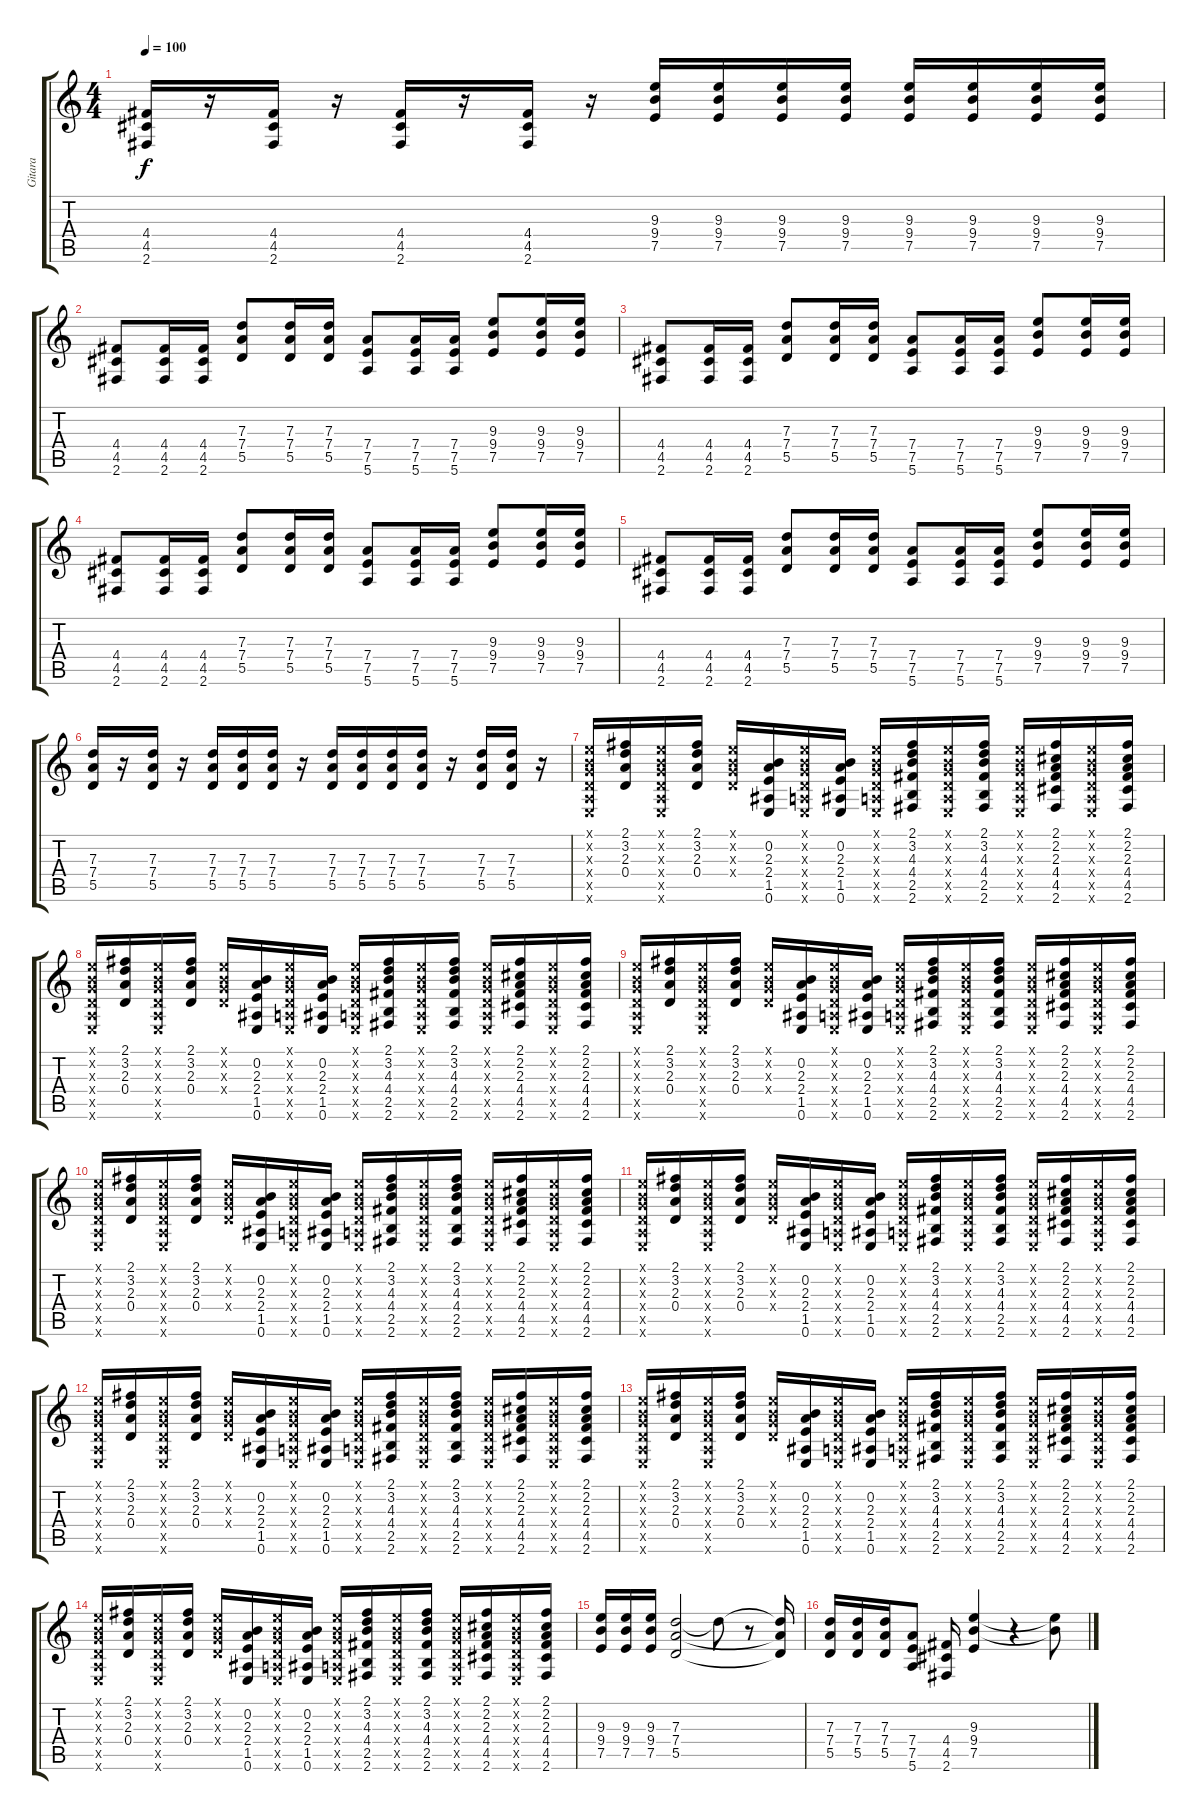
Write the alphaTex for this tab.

\track ("Gitara" "Gitara") {instrument distortionguitar}
\staff {score tabs}
\tuning (E4 B3 G3 D3 A2 E2) {hide}
\ts (4 4)
\tempo 100
\clef g2
\ks c
(4.4 4.5 2.6).16{dy f} r.16 (4.4 4.5 2.6).16 r.16 (4.4 4.5 2.6).16 r.16 (4.4 4.5 2.6).16 r.16 (9.3 9.4 7.5).16 (9.3 9.4 7.5).16 (9.3 9.4 7.5).16 (9.3 9.4 7.5).16 (9.3 9.4 7.5).16 (9.3 9.4 7.5).16 (9.3 9.4 7.5).16 (9.3 9.4 7.5).16 |
(4.4 4.5 2.6).8 (4.4 4.5 2.6).16 (4.4 4.5 2.6).16 (7.3 7.4 5.5).8 (7.3 7.4 5.5).16 (7.3 7.4 5.5).16 (7.4 7.5 5.6).8 (7.4 7.5 5.6).16 (7.4 7.5 5.6).16 (9.3 9.4 7.5).8 (9.3 9.4 7.5).16 (9.3 9.4 7.5).16 |
(4.4 4.5 2.6).8 (4.4 4.5 2.6).16 (4.4 4.5 2.6).16 (7.3 7.4 5.5).8 (7.3 7.4 5.5).16 (7.3 7.4 5.5).16 (7.4 7.5 5.6).8 (7.4 7.5 5.6).16 (7.4 7.5 5.6).16 (9.3 9.4 7.5).8 (9.3 9.4 7.5).16 (9.3 9.4 7.5).16 |
(4.4 4.5 2.6).8 (4.4 4.5 2.6).16 (4.4 4.5 2.6).16 (7.3 7.4 5.5).8 (7.3 7.4 5.5).16 (7.3 7.4 5.5).16 (7.4 7.5 5.6).8 (7.4 7.5 5.6).16 (7.4 7.5 5.6).16 (9.3 9.4 7.5).8 (9.3 9.4 7.5).16 (9.3 9.4 7.5).16 |
(4.4 4.5 2.6).8 (4.4 4.5 2.6).16 (4.4 4.5 2.6).16 (7.3 7.4 5.5).8 (7.3 7.4 5.5).16 (7.3 7.4 5.5).16 (7.4 7.5 5.6).8 (7.4 7.5 5.6).16 (7.4 7.5 5.6).16 (9.3 9.4 7.5).8 (9.3 9.4 7.5).16 (9.3 9.4 7.5).16 |
(7.3 7.4 5.5).16 r.16 (7.3 7.4 5.5).16 r.16 (7.3 7.4 5.5).16 (7.3 7.4 5.5).16 (7.3 7.4 5.5).16 r.16 (7.3 7.4 5.5).16 (7.3 7.4 5.5).16 (7.3 7.4 5.5).16 (7.3 7.4 5.5).16 r.16 (7.3 7.4 5.5).16 (7.3 7.4 5.5).16 r.16 |
(0.1{x} 0.2{x} 0.3{x} 0.4{x} 0.5{x} 0.6{x}).16 (2.1 3.2 2.3 0.4).16 (0.1{x} 0.2{x} 0.3{x} 0.4{x} 0.5{x} 0.6{x}).16 (2.1 3.2 2.3 0.4).16 (0.1{x} 0.2{x} 0.3{x} 0.4{x}).16 (0.2 2.3 2.4 1.5 0.6).16 (0.1{x} 0.2{x} 0.3{x} 0.4{x} 0.5{x} 0.6{x}).16 (0.2 2.3 2.4 1.5 0.6).16 (0.1{x} 0.2{x} 0.3{x} 0.4{x} 0.5{x} 0.6{x}).16 (2.1 3.2 4.3 4.4 2.5 2.6).16 (0.1{x} 0.2{x} 0.3{x} 0.4{x} 0.5{x} 0.6{x}).16 (2.1 3.2 4.3 4.4 2.5 2.6).16 (0.1{x} 0.2{x} 0.3{x} 0.4{x} 0.5{x} 0.6{x}).16 (2.1 2.2 2.3 4.4 4.5 2.6).16 (0.1{x} 0.2{x} 0.3{x} 0.4{x} 0.5{x} 0.6{x}).16 (2.1 2.2 2.3 4.4 4.5 2.6).16 |
(0.1{x} 0.2{x} 0.3{x} 0.4{x} 0.5{x} 0.6{x}).16 (2.1 3.2 2.3 0.4).16 (0.1{x} 0.2{x} 0.3{x} 0.4{x} 0.5{x} 0.6{x}).16 (2.1 3.2 2.3 0.4).16 (0.1{x} 0.2{x} 0.3{x} 0.4{x}).16 (0.2 2.3 2.4 1.5 0.6).16 (0.1{x} 0.2{x} 0.3{x} 0.4{x} 0.5{x} 0.6{x}).16 (0.2 2.3 2.4 1.5 0.6).16 (0.1{x} 0.2{x} 0.3{x} 0.4{x} 0.5{x} 0.6{x}).16 (2.1 3.2 4.3 4.4 2.5 2.6).16 (0.1{x} 0.2{x} 0.3{x} 0.4{x} 0.5{x} 0.6{x}).16 (2.1 3.2 4.3 4.4 2.5 2.6).16 (0.1{x} 0.2{x} 0.3{x} 0.4{x} 0.5{x} 0.6{x}).16 (2.1 2.2 2.3 4.4 4.5 2.6).16 (0.1{x} 0.2{x} 0.3{x} 0.4{x} 0.5{x} 0.6{x}).16 (2.1 2.2 2.3 4.4 4.5 2.6).16 |
(0.1{x} 0.2{x} 0.3{x} 0.4{x} 0.5{x} 0.6{x}).16 (2.1 3.2 2.3 0.4).16 (0.1{x} 0.2{x} 0.3{x} 0.4{x} 0.5{x} 0.6{x}).16 (2.1 3.2 2.3 0.4).16 (0.1{x} 0.2{x} 0.3{x} 0.4{x}).16 (0.2 2.3 2.4 1.5 0.6).16 (0.1{x} 0.2{x} 0.3{x} 0.4{x} 0.5{x} 0.6{x}).16 (0.2 2.3 2.4 1.5 0.6).16 (0.1{x} 0.2{x} 0.3{x} 0.4{x} 0.5{x} 0.6{x}).16 (2.1 3.2 4.3 4.4 2.5 2.6).16 (0.1{x} 0.2{x} 0.3{x} 0.4{x} 0.5{x} 0.6{x}).16 (2.1 3.2 4.3 4.4 2.5 2.6).16 (0.1{x} 0.2{x} 0.3{x} 0.4{x} 0.5{x} 0.6{x}).16 (2.1 2.2 2.3 4.4 4.5 2.6).16 (0.1{x} 0.2{x} 0.3{x} 0.4{x} 0.5{x} 0.6{x}).16 (2.1 2.2 2.3 4.4 4.5 2.6).16 |
(0.1{x} 0.2{x} 0.3{x} 0.4{x} 0.5{x} 0.6{x}).16 (2.1 3.2 2.3 0.4).16 (0.1{x} 0.2{x} 0.3{x} 0.4{x} 0.5{x} 0.6{x}).16 (2.1 3.2 2.3 0.4).16 (0.1{x} 0.2{x} 0.3{x} 0.4{x}).16 (0.2 2.3 2.4 1.5 0.6).16 (0.1{x} 0.2{x} 0.3{x} 0.4{x} 0.5{x} 0.6{x}).16 (0.2 2.3 2.4 1.5 0.6).16 (0.1{x} 0.2{x} 0.3{x} 0.4{x} 0.5{x} 0.6{x}).16 (2.1 3.2 4.3 4.4 2.5 2.6).16 (0.1{x} 0.2{x} 0.3{x} 0.4{x} 0.5{x} 0.6{x}).16 (2.1 3.2 4.3 4.4 2.5 2.6).16 (0.1{x} 0.2{x} 0.3{x} 0.4{x} 0.5{x} 0.6{x}).16 (2.1 2.2 2.3 4.4 4.5 2.6).16 (0.1{x} 0.2{x} 0.3{x} 0.4{x} 0.5{x} 0.6{x}).16 (2.1 2.2 2.3 4.4 4.5 2.6).16 |
(0.1{x} 0.2{x} 0.3{x} 0.4{x} 0.5{x} 0.6{x}).16 (2.1 3.2 2.3 0.4).16 (0.1{x} 0.2{x} 0.3{x} 0.4{x} 0.5{x} 0.6{x}).16 (2.1 3.2 2.3 0.4).16 (0.1{x} 0.2{x} 0.3{x} 0.4{x}).16 (0.2 2.3 2.4 1.5 0.6).16 (0.1{x} 0.2{x} 0.3{x} 0.4{x} 0.5{x} 0.6{x}).16 (0.2 2.3 2.4 1.5 0.6).16 (0.1{x} 0.2{x} 0.3{x} 0.4{x} 0.5{x} 0.6{x}).16 (2.1 3.2 4.3 4.4 2.5 2.6).16 (0.1{x} 0.2{x} 0.3{x} 0.4{x} 0.5{x} 0.6{x}).16 (2.1 3.2 4.3 4.4 2.5 2.6).16 (0.1{x} 0.2{x} 0.3{x} 0.4{x} 0.5{x} 0.6{x}).16 (2.1 2.2 2.3 4.4 4.5 2.6).16 (0.1{x} 0.2{x} 0.3{x} 0.4{x} 0.5{x} 0.6{x}).16 (2.1 2.2 2.3 4.4 4.5 2.6).16 |
(0.1{x} 0.2{x} 0.3{x} 0.4{x} 0.5{x} 0.6{x}).16 (2.1 3.2 2.3 0.4).16 (0.1{x} 0.2{x} 0.3{x} 0.4{x} 0.5{x} 0.6{x}).16 (2.1 3.2 2.3 0.4).16 (0.1{x} 0.2{x} 0.3{x} 0.4{x}).16 (0.2 2.3 2.4 1.5 0.6).16 (0.1{x} 0.2{x} 0.3{x} 0.4{x} 0.5{x} 0.6{x}).16 (0.2 2.3 2.4 1.5 0.6).16 (0.1{x} 0.2{x} 0.3{x} 0.4{x} 0.5{x} 0.6{x}).16 (2.1 3.2 4.3 4.4 2.5 2.6).16 (0.1{x} 0.2{x} 0.3{x} 0.4{x} 0.5{x} 0.6{x}).16 (2.1 3.2 4.3 4.4 2.5 2.6).16 (0.1{x} 0.2{x} 0.3{x} 0.4{x} 0.5{x} 0.6{x}).16 (2.1 2.2 2.3 4.4 4.5 2.6).16 (0.1{x} 0.2{x} 0.3{x} 0.4{x} 0.5{x} 0.6{x}).16 (2.1 2.2 2.3 4.4 4.5 2.6).16 |
(0.1{x} 0.2{x} 0.3{x} 0.4{x} 0.5{x} 0.6{x}).16 (2.1 3.2 2.3 0.4).16 (0.1{x} 0.2{x} 0.3{x} 0.4{x} 0.5{x} 0.6{x}).16 (2.1 3.2 2.3 0.4).16 (0.1{x} 0.2{x} 0.3{x} 0.4{x}).16 (0.2 2.3 2.4 1.5 0.6).16 (0.1{x} 0.2{x} 0.3{x} 0.4{x} 0.5{x} 0.6{x}).16 (0.2 2.3 2.4 1.5 0.6).16 (0.1{x} 0.2{x} 0.3{x} 0.4{x} 0.5{x} 0.6{x}).16 (2.1 3.2 4.3 4.4 2.5 2.6).16 (0.1{x} 0.2{x} 0.3{x} 0.4{x} 0.5{x} 0.6{x}).16 (2.1 3.2 4.3 4.4 2.5 2.6).16 (0.1{x} 0.2{x} 0.3{x} 0.4{x} 0.5{x} 0.6{x}).16 (2.1 2.2 2.3 4.4 4.5 2.6).16 (0.1{x} 0.2{x} 0.3{x} 0.4{x} 0.5{x} 0.6{x}).16 (2.1 2.2 2.3 4.4 4.5 2.6).16 |
(0.1{x} 0.2{x} 0.3{x} 0.4{x} 0.5{x} 0.6{x}).16 (2.1 3.2 2.3 0.4).16 (0.1{x} 0.2{x} 0.3{x} 0.4{x} 0.5{x} 0.6{x}).16 (2.1 3.2 2.3 0.4).16 (0.1{x} 0.2{x} 0.3{x} 0.4{x}).16 (0.2 2.3 2.4 1.5 0.6).16 (0.1{x} 0.2{x} 0.3{x} 0.4{x} 0.5{x} 0.6{x}).16 (0.2 2.3 2.4 1.5 0.6).16 (0.1{x} 0.2{x} 0.3{x} 0.4{x} 0.5{x} 0.6{x}).16 (2.1 3.2 4.3 4.4 2.5 2.6).16 (0.1{x} 0.2{x} 0.3{x} 0.4{x} 0.5{x} 0.6{x}).16 (2.1 3.2 4.3 4.4 2.5 2.6).16 (0.1{x} 0.2{x} 0.3{x} 0.4{x} 0.5{x} 0.6{x}).16 (2.1 2.2 2.3 4.4 4.5 2.6).16 (0.1{x} 0.2{x} 0.3{x} 0.4{x} 0.5{x} 0.6{x}).16 (2.1 2.2 2.3 4.4 4.5 2.6).16 |
(9.3 9.4 7.5).16 (9.3 9.4 7.5).16 (9.3 9.4 7.5).16 (7.3 7.4 5.5).2 7.3{t}.8 r.8 (7.3{t} 7.4{t} 5.5{t}).16 |
(7.3 7.4 5.5).16 (7.3 7.4 5.5).16 (7.3 7.4 5.5).16 (7.4 7.5 5.6).8 (4.4 4.5 2.6).16 (9.3 9.4 7.5).4 r.4 (9.3{t} 9.4{t}).8
